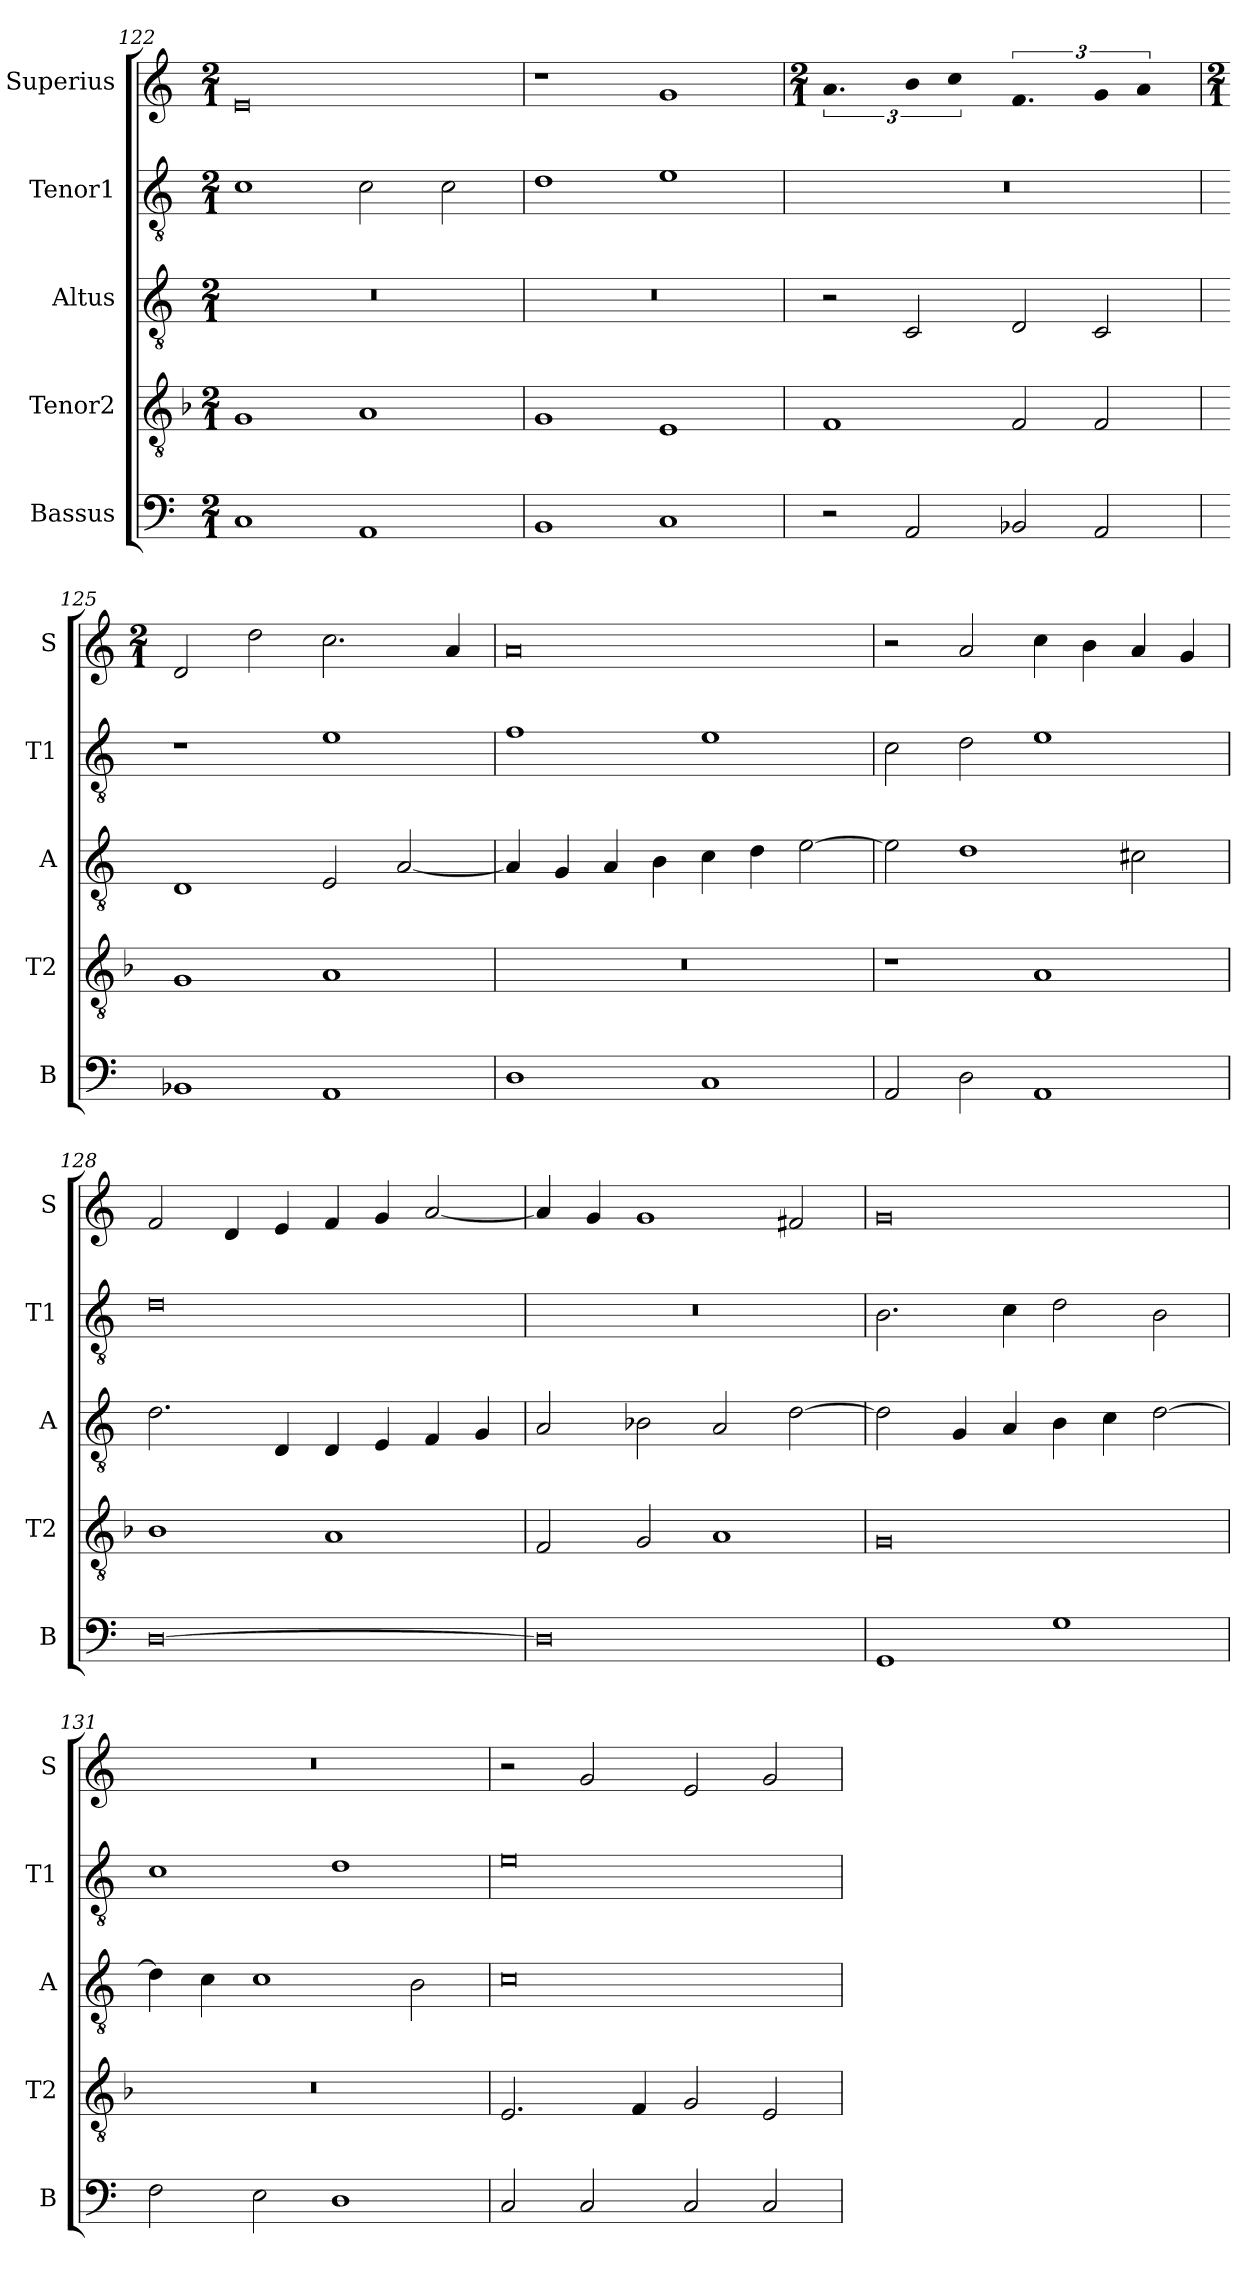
**kern	**kern	**kern	**kern	**kern
*part5	*part4	*part3	*part2	*part1
*staff5	*staff4	*staff3	*staff2	*staff1
*I"Bassus	*I"Tenor2	*I"Altus	*I"Tenor1	*I"Superius
*I'B	*I'T2	*I'A	*I'T1	*I'S
*clefF4	*clefGv2	*clefGv2	*clefGv2	*clefG2
*k[]	*k[b-]	*k[]	*k[]	*k[]
*M2/1	*M2/1	*M2/1	*M2/1	*M2/1
=122	=122	=122	=122	=122
1C	1G	0r	1c	0e
1AA	1A	.	2c\	.
.	.	.	2c\	.
=123	=123	=123	=123	=123
1BB	1G	0r	1d	1r
1C	1E	.	1e	1g
=124	=124	=124	=124	=124
*	*	*	*	*M2/1
!	!	!	!	!LO:N:vis=2.
2r	1F	2r	0r	3.a/
!	!	!	!	!LO:N:vis=4
2AA/	.	2C/	.	6b\
!	!	!	!	!LO:N:vis=2
.	.	.	.	3cc\
!	!	!	!	!LO:N:vis=2.
2BB-X/	2F/	2D/	.	3.f/
!	!	!	!	!LO:N:vis=4
2AA/	2F/	2C/	.	6g/
!	!	!	!	!LO:N:vis=2
.	.	.	.	3a/
=125	=125	=125	=125	=125
*	*	*	*	*M2/1
1BB-X	1G	1D	1r	2d/
.	.	.	.	2dd\
1AA	1A	2E/	1e	2.cc\
.	.	[2A/	.	.
.	.	.	.	4a/
=126	=126	=126	=126	=126
1D	0r	4A/]	1f	0a
.	.	4G/	.	.
.	.	4A/	.	.
.	.	4B\	.	.
1C	.	4c\	1e	.
.	.	4d\	.	.
.	.	[2e\	.	.
=127	=127	=127	=127	=127
2AA/	1r	2e\]	2c\	2r
2D\	.	1d	2d\	2a/
1AA	1A	.	1e	4cc\
.	.	.	.	4b\
.	.	2c#X\	.	4a/
.	.	.	.	4g/
=128	=128	=128	=128	=128
[0D	1B-	2.d\	0d	2f/
.	.	.	.	4d/
.	.	4D/	.	4e/
.	1A	4D/	.	4f/
.	.	4E/	.	4g/
.	.	4F/	.	[2a/
.	.	4G/	.	.
=129	=129	=129	=129	=129
0D]	2F/	2A/	0r	4a/]
.	.	.	.	4g/
.	2G/	2B-X\	.	1g
.	1A	2A/	.	.
.	.	[2d\	.	2f#X/
=130	=130	=130	=130	=130
1GG	0G	2d\]	2.B\	0g
.	.	4G/	.	.
.	.	4A/	4c\	.
1G	.	4B\	2d\	.
.	.	4c\	.	.
.	.	[2d\	2B\	.
=131	=131	=131	=131	=131
2F\	0r	4d\]	1c	0r
.	.	4c\	.	.
2E\	.	1c	.	.
1D	.	.	1d	.
.	.	2B\	.	.
=132	=132	=132	=132	=132
2C/	2.E/	0c	0e	2r
2C/	.	.	.	2g/
.	4F/	.	.	.
2C/	2G/	.	.	2e/
2C/	2E/	.	.	2g/
=	=	=	=	=
*-	*-	*-	*-	*-
